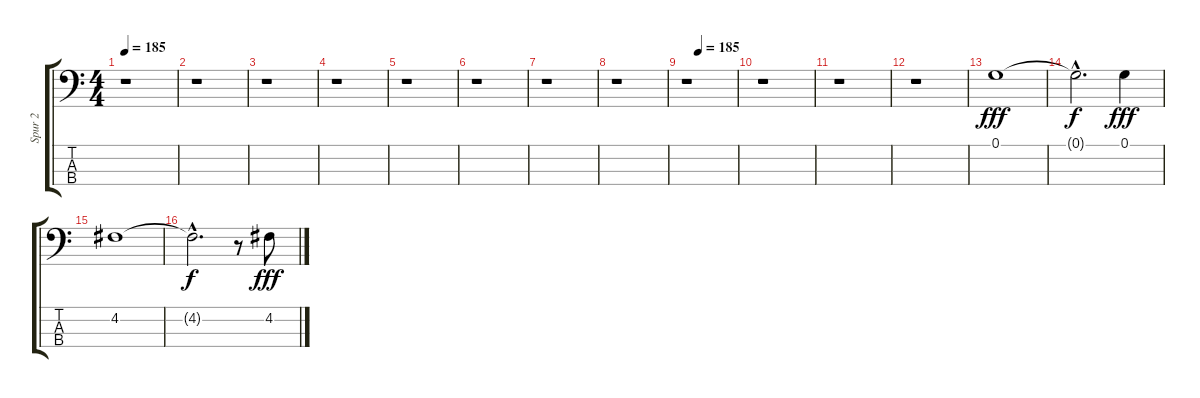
\track ("Spur 2" "Spur 2") {instrument electricbassfinger}
\staff {score tabs}
\tuning (G2 D2 A1 E1) {hide}
\ts (4 4)
\tempo 185
\clef f4
\ks c
r.1{dy fff} |
r.1 |
r.1 |
r.1 |
r.1 |
r.1 |
r.1 |
r.1 |
\tempo (185 0.25)
r.1 |
r.1 |
r.1 |
r.1 |
0.1.1 |
0.1{hac t}.2{d dy f} 0.1.4{dy fff} |
4.2.1 |
4.2{hac t}.2{d dy f} r.8 4.2.8{dy fff}
